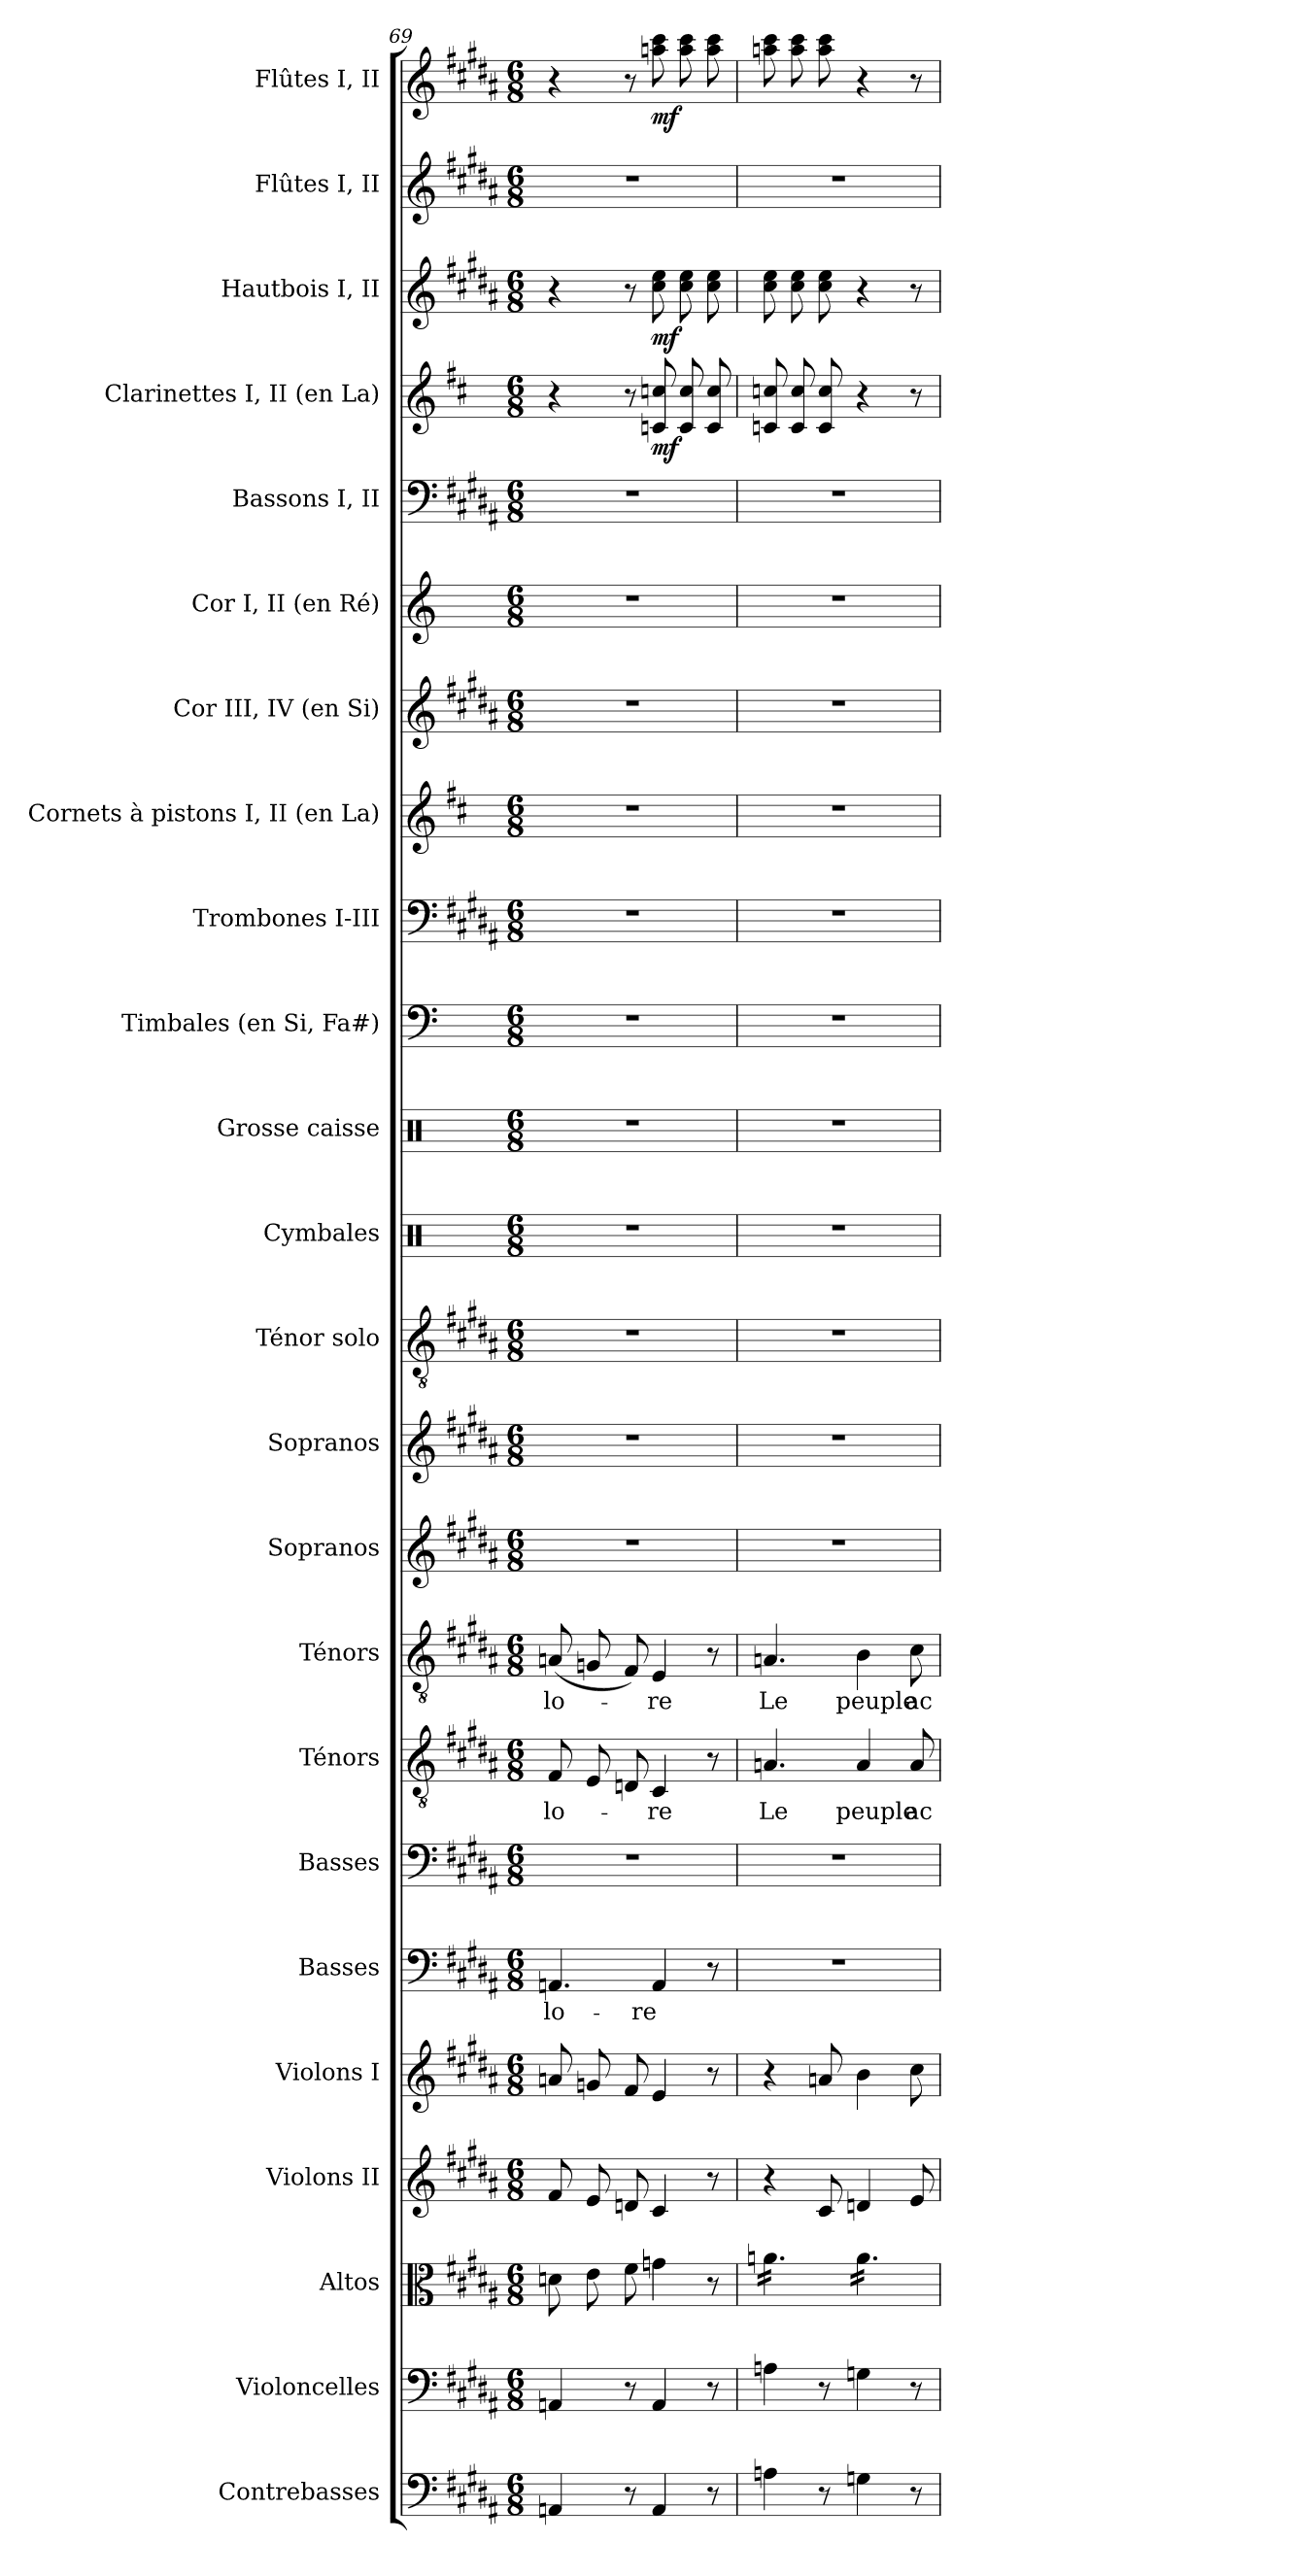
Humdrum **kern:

**kern	**kern	**kern	**kern	**kern	**kern	**text	**kern	**kern	**text	**kern	**text	**kern	**kern	**kern	**kern	**kern	**kern	**kern	**kern	**kern	**kern	**kern	**kern	**dynam	**kern	**dynam	**kern	**kern	**dynam
*part24	*part23	*part22	*part21	*part20	*part19	*part19	*part18	*part17	*part17	*part16	*part16	*part15	*part14	*part13	*part12	*part11	*part10	*part9	*part8	*part7	*part6	*part5	*part4	*part4	*part3	*part3	*part2	*part1	*part1
*staff24	*staff23	*staff22	*staff21	*staff20	*staff19	*staff19	*staff18	*staff17	*staff17	*staff16	*staff16	*staff15	*staff14	*staff13	*staff12	*staff11	*staff10	*staff9	*staff8	*staff7	*staff6	*staff5	*staff4	*staff4	*staff3	*staff3	*staff2	*staff1	*staff1
*I"Contrebasses	*I"Violoncelles	*I"Altos	*I"Violons II	*I"Violons I	*I"Basses	*	*I"Basses	*I"Ténors	*	*I"Ténors	*	*I"Sopranos	*I"Sopranos	*I"Ténor solo	*I"Cymbales	*I"Grosse caisse	*I"Timbales (en Si, Fa#)	*I"Trombones I-III	*I"Cornets à pistons I, II (en La)	*I"Cor III, IV (en Si)	*I"Cor I, II (en Ré)	*I"Bassons I, II	*I"Clarinettes I, II (en La)	*	*I"Hautbois I, II	*	*I"Flûtes I, II	*I"Flûtes I, II	*
*I'Cb.	*I'Vlles	*I'Altos	*I'Vns II	*I'Vns I	*I'Basses	*	*I'Basses	*I'Tén.	*	*I'Tén.	*	*I'Sopr.	*I'Sopr.	*I'Tén. solo	*I'Cym.	*I'G. c.	*I'Timb.	*I'Trb.	*I'C.à p. (La)	*I'Cor (Si)	*I'Cor (Ré)	*I'Bns	*I'Cl. (La)	*	*I'Hb.	*	*I'Fl.	*I'Fl.	*
*clefF4	*clefF4	*clefC3	*clefG2	*clefG2	*clefF4	*	*clefF4	*clefGv2	*	*clefGv2	*	*clefG2	*clefG2	*clefGv2	*clefX	*clefX	*clefF4	*clefF4	*clefG2	*clefG2	*clefG2	*clefF4	*clefG2	*	*clefG2	*	*clefG2	*clefG2	*
*ITrd7c12	*	*	*	*	*	*	*	*ITrd7c12	*	*ITrd7c12	*	*	*	*ITrd7c12	*	*	*	*	*ITrd2c3	*ITrd8c13	*ITrd6c10	*	*ITrd2c3	*	*	*	*	*	*
*k[f#c#g#d#a#]	*k[f#c#g#d#a#]	*k[f#c#g#d#a#]	*k[f#c#g#d#a#]	*k[f#c#g#d#a#]	*k[f#c#g#d#a#]	*	*k[f#c#g#d#a#]	*k[f#c#g#d#a#]	*	*k[f#c#g#d#a#]	*	*k[f#c#g#d#a#]	*k[f#c#g#d#a#]	*k[f#c#g#d#a#]	*k[]	*k[]	*k[]	*k[f#c#g#d#a#]	*k[f#c#g#d#a#]	*k[f#c#g#d#a#]	*k[f#c#]	*k[f#c#g#d#a#]	*k[f#c#g#d#a#]	*	*k[f#c#g#d#a#]	*	*k[f#c#g#d#a#]	*k[f#c#g#d#a#]	*
*B:	*B:	*B:	*B:	*B:	*B:	*	*B:	*B:	*	*B:	*	*B:	*B:	*B:	*C:	*C:	*C:	*B:	*B:	*B:	*D:	*B:	*B:	*	*B:	*	*B:	*B:	*
*M6/8	*M6/8	*M6/8	*M6/8	*M6/8	*M6/8	*	*M6/8	*M6/8	*	*M6/8	*	*M6/8	*M6/8	*M6/8	*M6/8	*M6/8	*M6/8	*M6/8	*M6/8	*M6/8	*M6/8	*M6/8	*M6/8	*	*M6/8	*	*M6/8	*M6/8	*
=69	=69	=69	=69	=69	=69	=69	=69	=69	=69	=69	=69	=69	=69	=69	=69	=69	=69	=69	=69	=69	=69	=69	=69	=69	=69	=69	=69	=69	=69
!	!	!	!	!	!	!LO:LY:b:color=#000000	!LO:N:vis=1	!	!	!	!	!	!	!	!	!	!	!	!	!	!	!	!	!	!	!	!	!	!
!	!	!	!	!	!	!	!	!	!LO:LY:b:color=#000000	!	!	!	!	!	!	!	!	!	!	!	!	!	!	!	!	!	!	!	!
!	!	!	!	!	!	!	!	!	!	!	!LO:LY:b:color=#000000	!LO:N:vis=1	!LO:N:vis=1	!LO:N:vis=1	!LO:N:vis=1	!LO:N:vis=1	!LO:N:vis=1	!LO:N:vis=1	!LO:N:vis=1	!LO:N:vis=1	!LO:N:vis=1	!LO:N:vis=1	!	!	!	!	!LO:N:vis=1	!	!
4AAAni/	4AAni/	8dni\	8f#i/	8ani/	4.AAni/	-lo-	2.r	8FF#i/	-lo-	(8AAni/	-lo-	2.r	2.r	2.r	2.r	2.r	2.r	2.r	2.r	2.r	2.r	2.r	4r	.	4r	.	2.r	4r	.
.	.	8ei\	8ei/	8gni/	.	.	.	8EEi/	.	8GGni/	.	.	.	.	.	.	.	.	.	.	.	.	.	.	.	.	.	.	.
8r	8r	8f#i\	8dni/	8f#i/	.	.	.	8DDni/	.	8FF#i/)	.	.	.	.	.	.	.	.	.	.	.	.	8r	.	8r	.	.	8r	.
!	!	!	!	!	!	!LO:LY:b:color=#000000	!	!	!	!	!	!	!	!	!	!	!	!	!	!	!	!	!	!	!	!	!	!	!
!	!	!	!	!	!	!	!	!	!LO:LY:b:color=#000000	!	!	!	!	!	!	!	!	!	!	!	!	!	!	!	!	!	!	!	!
!	!	!	!	!	!	!	!	!	!	!	!LO:LY:b:color=#000000	!	!	!	!	!	!	!	!	!	!	!	!	!	!	!	!	!	!
4AAAi/	4AAi/	4gni\	4c#i/	4ei/	4AAi/	-re	.	4CC#i/	-re	4EEi/	-re	.	.	.	.	.	.	.	.	.	.	.	8Ani/ 8ani	mf	8cc#i\ 8eei	mf	.	8aani\ 8ccc#i	mf
.	.	.	.	.	.	.	.	.	.	.	.	.	.	.	.	.	.	.	.	.	.	.	8Ai/ 8ai	.	8cc#i\ 8eei	.	.	8aai\ 8ccc#i	.
8r	8r	8r	8r	8r	8r	.	.	8r	.	8r	.	.	.	.	.	.	.	.	.	.	.	.	8Ai/ 8ai	.	8cc#i\ 8eei	.	.	8aai\ 8ccc#i	.
=70	=70	=70	=70	=70	=70	=70	=70	=70	=70	=70	=70	=70	=70	=70	=70	=70	=70	=70	=70	=70	=70	=70	=70	=70	=70	=70	=70	=70	=70
!	!	!	!	!	!LO:N:vis=1	!	!LO:N:vis=1	!	!	!	!	!	!	!	!	!	!	!	!	!	!	!	!	!	!	!	!	!	!
!	!	!	!	!	!	!	!	!	!LO:LY:b:color=#000000	!	!	!	!	!	!	!	!	!	!	!	!	!	!	!	!	!	!	!	!
!	!	!	!	!	!	!	!	!	!	!	!LO:LY:b:color=#000000	!LO:N:vis=1	!LO:N:vis=1	!LO:N:vis=1	!LO:N:vis=1	!LO:N:vis=1	!LO:N:vis=1	!LO:N:vis=1	!LO:N:vis=1	!LO:N:vis=1	!LO:N:vis=1	!LO:N:vis=1	!	!	!	!	!LO:N:vis=1	!	!
*	*	*tremolo	*	*	*	*	*	*	*	*	*	*	*	*	*	*	*	*	*	*	*	*	*	*	*	*	*	*	*
4AAni\	4Ani\	16ani\LL	4r	4r	2.r	.	2.r	4.AAni/	Le	4.AAni/	Le	2.r	2.r	2.r	2.r	2.r	2.r	2.r	2.r	2.r	2.r	2.r	8Ani/ 8ani	.	8cc#i\ 8eei	.	2.r	8aani\ 8ccc#i	.
.	.	16ani\	.	.	.	.	.	.	.	.	.	.	.	.	.	.	.	.	.	.	.	.	.	.	.	.	.	.	.
.	.	16ani\	.	.	.	.	.	.	.	.	.	.	.	.	.	.	.	.	.	.	.	.	8Ai/ 8ai	.	8cc#i\ 8eei	.	.	8aai\ 8ccc#i	.
.	.	16ani\	.	.	.	.	.	.	.	.	.	.	.	.	.	.	.	.	.	.	.	.	.	.	.	.	.	.	.
8r	8r	16ani\	8c#i/	8ani/	.	.	.	.	.	.	.	.	.	.	.	.	.	.	.	.	.	.	8Ai/ 8ai	.	8cc#i\ 8eei	.	.	8aai\ 8ccc#i	.
.	.	16ani\JJ	.	.	.	.	.	.	.	.	.	.	.	.	.	.	.	.	.	.	.	.	.	.	.	.	.	.	.
!	!	!	!	!	!	!	!	!	!LO:LY:b:color=#000000	!	!	!	!	!	!	!	!	!	!	!	!	!	!	!	!	!	!	!	!
!	!	!	!	!	!	!	!	!	!	!	!LO:LY:b:color=#000000	!	!	!	!	!	!	!	!	!	!	!	!	!	!	!	!	!	!
4GGni\	4Gni\	16ai\LL	4dni/	4bi\	.	.	.	4AAi/	peuple	4BBi\	peuple	.	.	.	.	.	.	.	.	.	.	.	4r	.	4r	.	.	4r	.
.	.	16ai\	.	.	.	.	.	.	.	.	.	.	.	.	.	.	.	.	.	.	.	.	.	.	.	.	.	.	.
.	.	16ai\	.	.	.	.	.	.	.	.	.	.	.	.	.	.	.	.	.	.	.	.	.	.	.	.	.	.	.
.	.	16ai\	.	.	.	.	.	.	.	.	.	.	.	.	.	.	.	.	.	.	.	.	.	.	.	.	.	.	.
!	!	!	!	!	!	!	!	!	!LO:LY:b:color=#000000	!	!	!	!	!	!	!	!	!	!	!	!	!	!	!	!	!	!	!	!
!	!	!	!	!	!	!	!	!	!	!	!LO:LY:b:color=#000000	!	!	!	!	!	!	!	!	!	!	!	!	!	!	!	!	!	!
8r	8r	16ai\	8ei/	8cc#i\	.	.	.	8AAi/	ac-	8C#i\	ac-	.	.	.	.	.	.	.	.	.	.	.	8r	.	8r	.	.	8r	.
.	.	16ai\JJ	.	.	.	.	.	.	.	.	.	.	.	.	.	.	.	.	.	.	.	.	.	.	.	.	.	.	.
*	*	*Xtremolo	*	*	*	*	*	*	*	*	*	*	*	*	*	*	*	*	*	*	*	*	*	*	*	*	*	*	*
=	=	=	=	=	=	=	=	=	=	=	=	=	=	=	=	=	=	=	=	=	=	=	=	=	=	=	=	=	=
*-	*-	*-	*-	*-	*-	*-	*-	*-	*-	*-	*-	*-	*-	*-	*-	*-	*-	*-	*-	*-	*-	*-	*-	*-	*-	*-	*-	*-	*-
